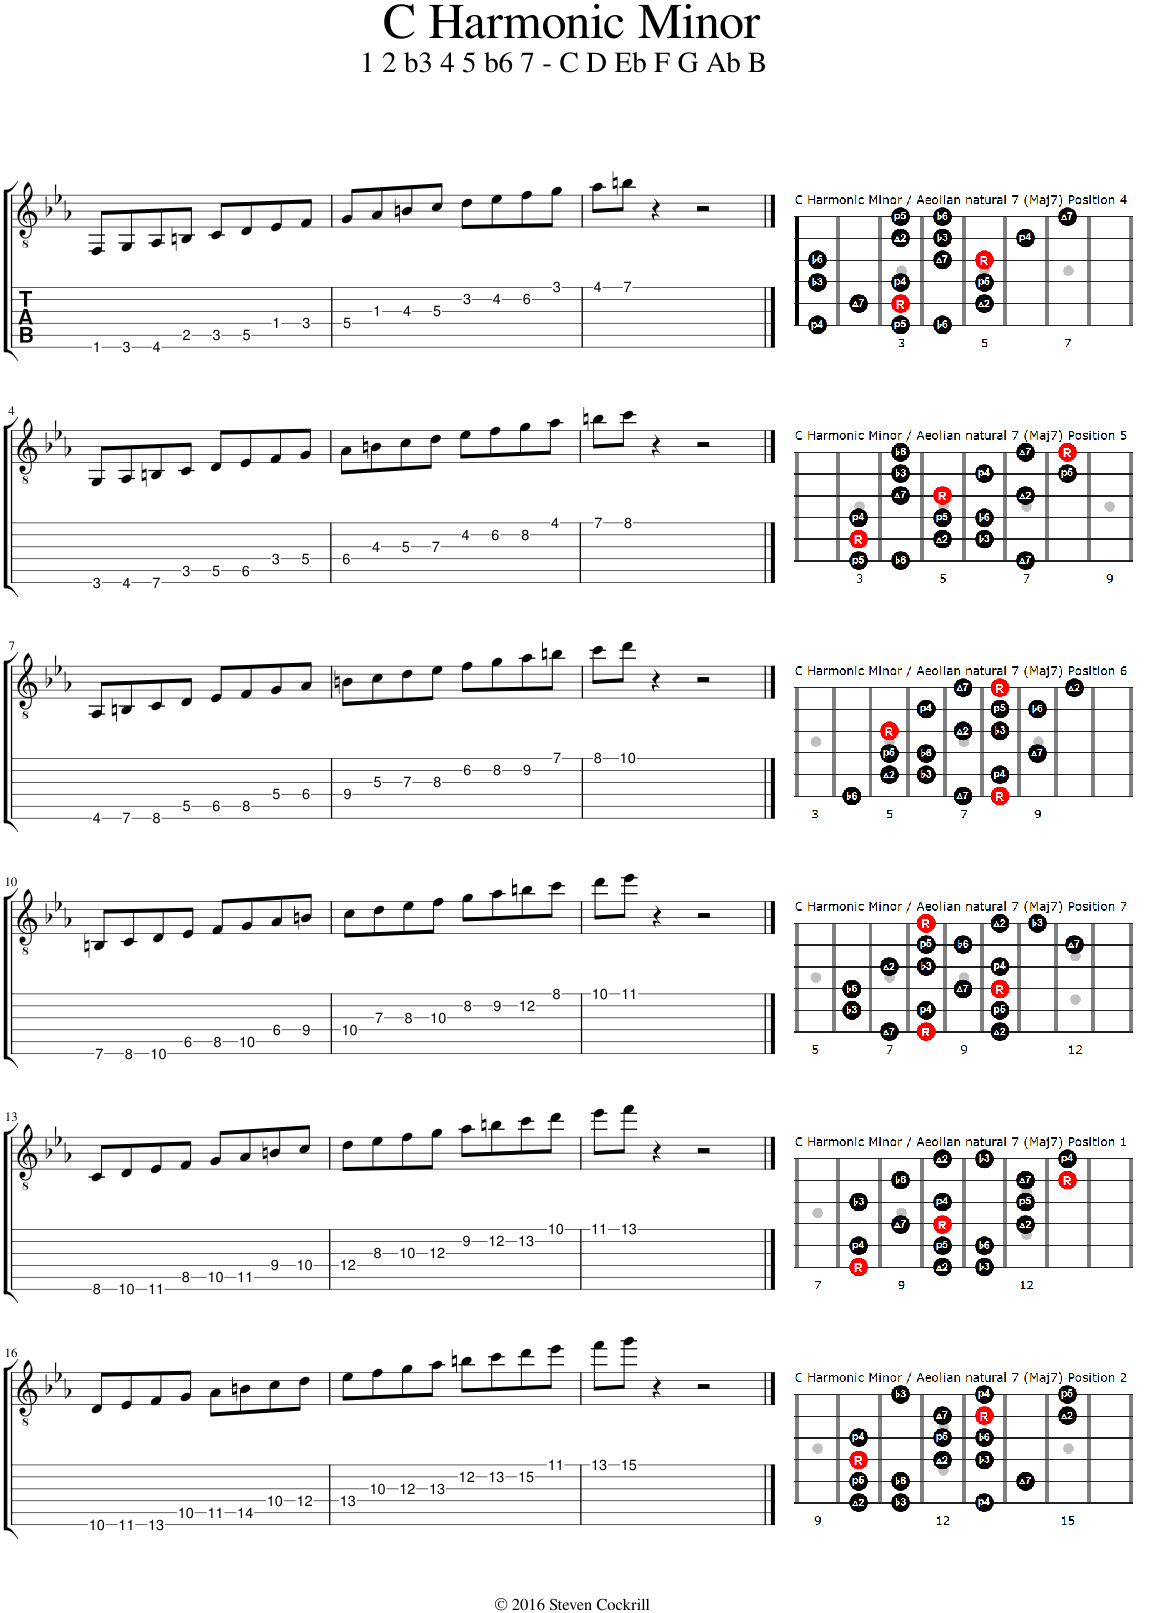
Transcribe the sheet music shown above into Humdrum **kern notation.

**kern	**kern
*part1	*part1
*staff2	*staff1
*I"Guitar	*
*I'Guit.	*
*stria6	*
*	*clefGv2
*k[b-e-a-]	*k[b-e-a-]
*M4/4	*M4/4
=1	=1
8FFL	8FF/L
8GGJ	8GG/
8AA-L	8AA-/
8BBJ	8BBn/J
8CL	8C/L
8DJ	8D/
8E-L	8E-/
8FJ	8F/J
=2	=2
8GL	8G/L
8A-J	8A-/
8BL	8Bn/
8cJ	8c/J
8dL	8d\L
8e-J	8e-\
8fL	8f\
8gJ	8g\J
=3	=3
8a-L	8a-\L
8bJ	8bn\J
4r	4r
2r	2r
!!LO:LB:g=z
==4	==4
8GGL	8GG/L
8AA-J	8AA-/
8BBL	8BBn/
8CJ	8C/J
8DL	8D/L
8E-J	8E-/
8FL	8F/
8GJ	8G/J
=5	=5
8A-L	8A-\L
8BJ	8Bn\
8cL	8c\
8dJ	8d\J
8e-L	8e-\L
8fJ	8f\
8gL	8g\
8a-J	8a-\J
=6	=6
8bL	8bn\L
8ccJ	8cc\J
4r	4r
2r	2r
!!LO:LB:g=z
==7	==7
8AA-L	8AA-/L
8BBJ	8BBn/
8CL	8C/
8DJ	8D/J
8E-L	8E-/L
8FJ	8F/
8GL	8G/
8A-J	8A-/J
=8	=8
8BL	8Bn\L
8cJ	8c\
8dL	8d\
8e-J	8e-\J
8fL	8f\L
8gJ	8g\
8a-L	8a-\
8bJ	8bn\J
=9	=9
8ccL	8cc\L
8ddJ	8dd\J
4r	4r
2r	2r
!!LO:LB:g=z
==10	==10
8BBL	8BBn/L
8CJ	8C/
8DL	8D/
8E-J	8E-/J
8FL	8F/L
8GJ	8G/
8A-L	8A-/
8BJ	8Bn/J
=11	=11
8cL	8c\L
8dJ	8d\
8e-L	8e-\
8fJ	8f\J
8gL	8g\L
8a-J	8a-\
8bL	8bn\
8ccJ	8cc\J
=12	=12
8ddL	8dd\L
8ee-J	8ee-\J
4r	4r
2r	2r
!!LO:LB:g=z
==13	==13
8CL	8C/L
8DJ	8D/
8E-L	8E-/
8FJ	8F/J
8GL	8G/L
8A-J	8A-/
8BL	8Bn/
8cJ	8c/J
=14	=14
8dL	8d\L
8e-J	8e-\
8fL	8f\
8gJ	8g\J
8a-L	8a-\L
8bJ	8bn\
8ccL	8cc\
8ddJ	8dd\J
=15	=15
8ee-L	8ee-\L
8ffJ	8ff\J
4r	4r
2r	2r
!!LO:LB:g=z
==16	==16
8DL	8D/L
8E-J	8E-/
8FL	8F/
8GJ	8G/J
8A-L	8A-\L
8BJ	8Bn\
8cL	8c\
8dJ	8d\J
=17	=17
8e-L	8e-\L
8fJ	8f\
8gL	8g\
8a-J	8a-\J
8bL	8bn\L
8ccJ	8cc\
8ddL	8dd\
8ee-J	8ee-\J
=18	=18
8ffL	8ff\L
8ggJ	8gg\J
4r	4r
2r	2r
==	==
*-	*-
